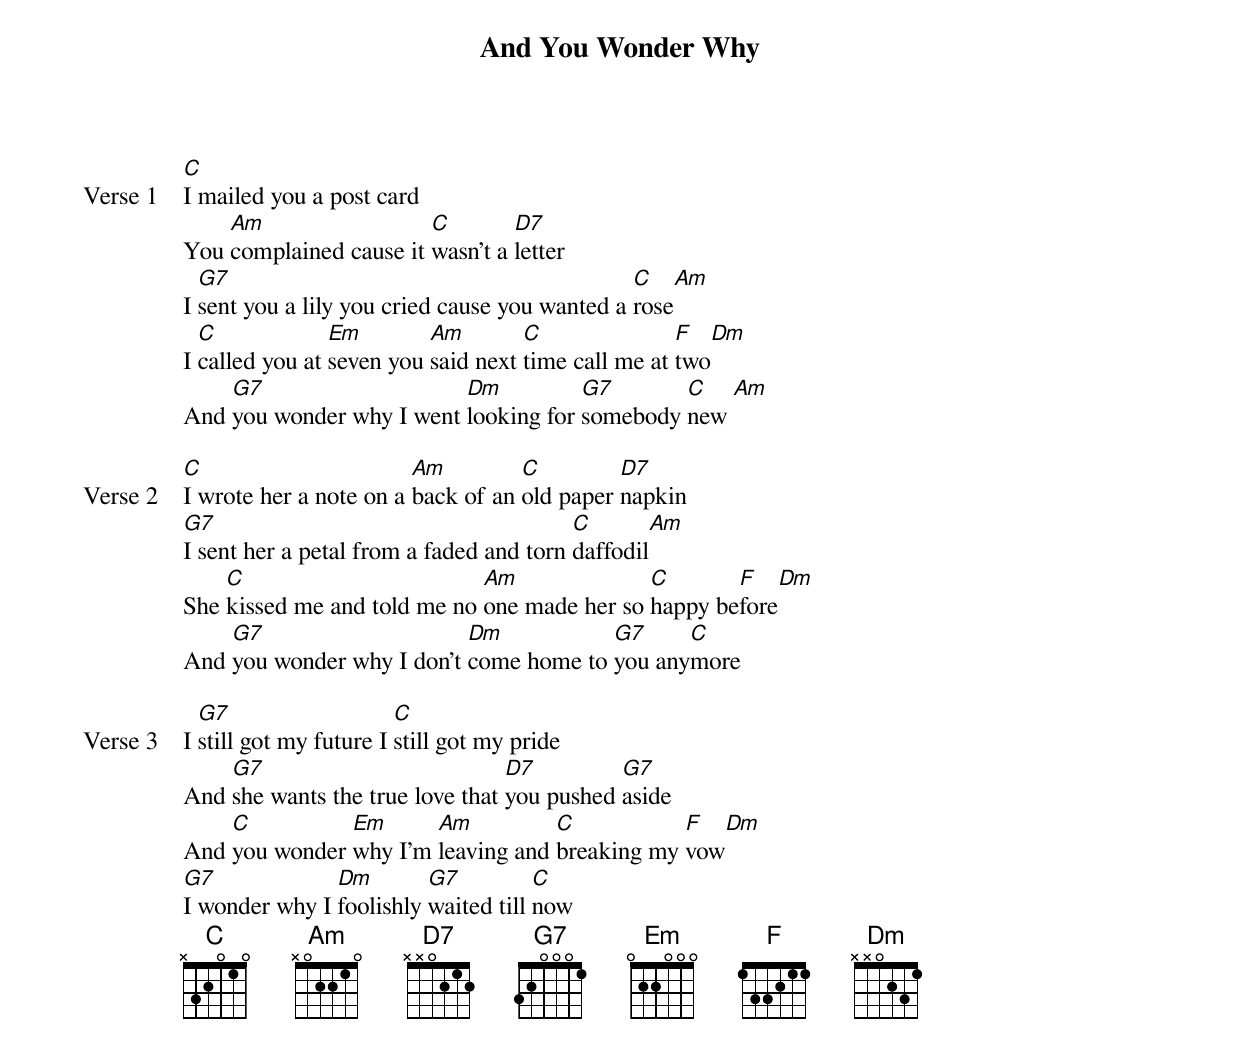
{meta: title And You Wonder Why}
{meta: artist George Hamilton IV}
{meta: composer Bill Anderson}

{start_of_verse: Verse 1}
[C]I mailed you a post card
You [Am]complained cause it [C]wasn't a [D7]letter
I [G7]sent you a lily you cried cause you wanted a [C]rose[Am]
I [C]called you at [Em]seven you [Am]said next [C]time call me at [F]two[Dm]
And [G7]you wonder why I went [Dm]looking for [G7]somebody [C]new [Am]
{end_of_verse}

{start_of_verse: Verse 2}
[C]I wrote her a note on a [Am]back of an [C]old paper [D7]napkin
[G7]I sent her a petal from a faded and torn [C]daffodil[Am]
She [C]kissed me and told me no [Am]one made her so [C]happy be[F]fore[Dm]
And [G7]you wonder why I don't [Dm]come home to [G7]you any[C]more
{end_of_verse}

{start_of_verse: Verse 3}
I [G7]still got my future I [C]still got my pride
And [G7]she wants the true love that [D7]you pushed [G7]aside
And [C]you wonder [Em]why I'm [Am]leaving and [C]breaking my [F]vow[Dm]
[G7]I wonder why I [Dm]foolishly [G7]waited till [C]now
{end_of_verse}
